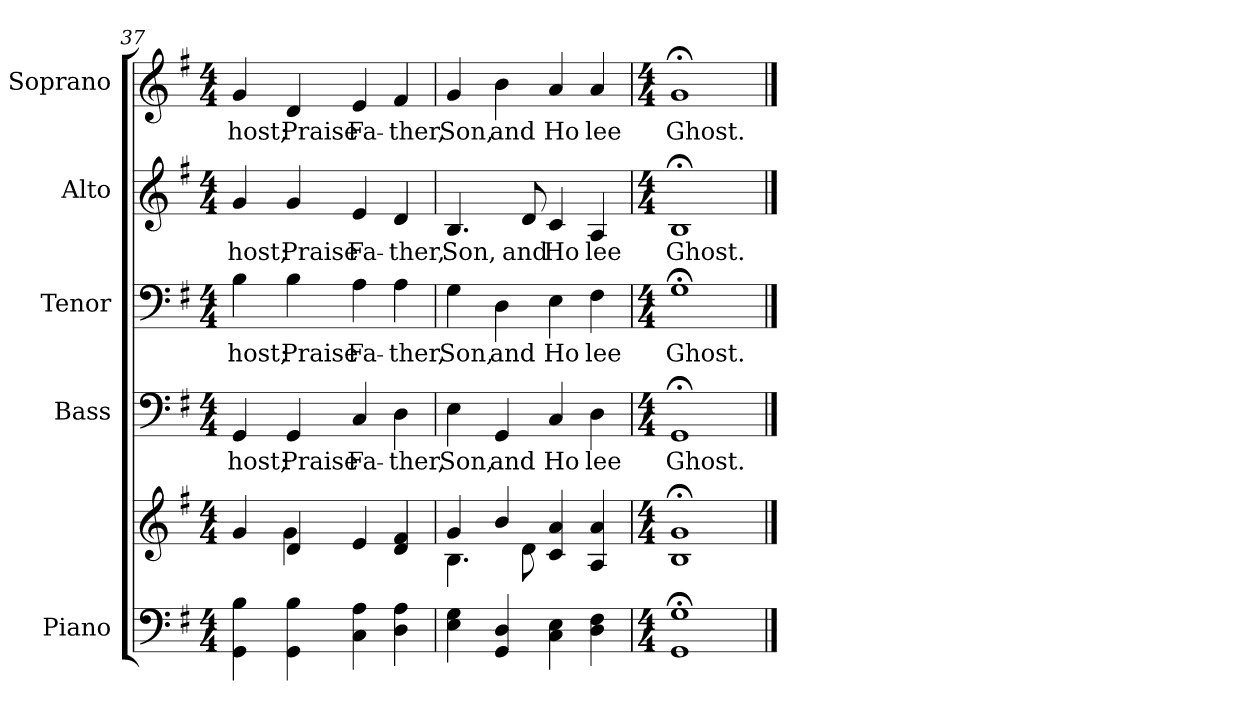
**kern	**kern	**kern	**text	**kern	**text	**kern	**text	**kern	**text
*part5	*part5	*part4	*part4	*part3	*part3	*part2	*part2	*part1	*part1
*staff6	*staff5	*staff4	*staff4	*staff3	*staff3	*staff2	*staff2	*staff1	*staff1
*I"Piano	*	*I"Bass	*	*I"Tenor	*	*I"Alto	*	*I"Soprano	*
*I'Pno.	*	*I'B.	*	*I'T.	*	*I'A.	*	*I'S.	*
!!LO:PB:g=z
*clefF4	*clefG2	*clefF4	*	*clefF4	*	*clefG2	*	*clefG2	*
*k[f#]	*k[f#]	*k[f#]	*	*k[f#]	*	*k[f#]	*	*k[f#]	*
*G:	*G:	*G:	*	*G:	*	*G:	*	*G:	*
*M4/4	*M4/4	*M4/4	*	*M4/4	*	*M4/4	*	*M4/4	*
=37	=37	=37	=37	=37	=37	=37	=37	=37	=37
*	*^	*	*	*	*	*	*	*	*
!	!	!	!	!LO:LY:b:color=#000000	!	!	!	!	!	!
!	!	!	!	!	!	!LO:LY:b:color=#000000	!	!	!	!
!	!	!	!	!	!	!	!	!LO:LY:b:color=#000000	!	!
!	!	!	!	!	!	!	!	!	!	!LO:LY:b:color=#000000
4GGi\ 4Bi	4gi/	4ryy	4GGi/	host;	4Bi\	host;	4gi/	host;	4gi/	host;
!	!	!	!	!LO:LY:b:color=#000000	!	!	!	!	!	!
!	!	!	!	!	!	!LO:LY:b:color=#000000	!	!	!	!
!	!	!	!	!	!	!	!	!LO:LY:b:color=#000000	!	!
!	!	!	!	!	!	!	!	!	!	!LO:LY:b:color=#000000
4GGi\ 4Bi	4di/	4gi\	4GGi/	Praise	4Bi\	Praise	4gi/	Praise	4di/	Praise
!	!	!	!	!LO:LY:b:color=#000000	!	!	!	!	!	!
!	!	!	!	!	!	!LO:LY:b:color=#000000	!	!	!	!
!	!	!	!	!	!	!	!	!LO:LY:b:color=#000000	!	!
!	!	!	!	!	!	!	!	!	!	!LO:LY:b:color=#000000
4Ci\ 4Ai	4ei/	2ryy	4Ci/	Fa-	4Ai\	Fa-	4ei/	Fa-	4ei/	Fa-
!	!	!	!	!LO:LY:b:color=#000000	!	!	!	!	!	!
!	!	!	!	!	!	!LO:LY:b:color=#000000	!	!	!	!
!	!	!	!	!	!	!	!	!LO:LY:b:color=#000000	!	!
!	!	!	!	!	!	!	!	!	!	!LO:LY:b:color=#000000
4Di\ 4Ai	4di/ 4f#i	.	4Di\	-ther,	4Ai\	-ther,	4di/	-ther,	4f#i/	-ther,
=38	=38	=38	=38	=38	=38	=38	=38	=38	=38	=38
!	!	!	!	!LO:LY:b:color=#000000	!	!	!	!	!	!
!	!	!	!	!	!	!LO:LY:b:color=#000000	!	!	!	!
!	!	!	!	!	!	!	!	!LO:LY:b:color=#000000	!	!
!	!	!	!	!	!	!	!	!	!	!LO:LY:b:color=#000000
4Ei\ 4Gi	4gi/	4.Bi\	4Ei\	Son,	4Gi\	Son,	4.Bi/	Son,	4gi/	Son,
!	!	!	!	!LO:LY:b:color=#000000	!	!	!	!	!	!
!	!	!	!	!	!	!LO:LY:b:color=#000000	!	!	!	!
!	!	!	!	!	!	!	!	!	!	!LO:LY:b:color=#000000
4GGi/ 4Di	4bi/	.	4GGi/	and	4Di\	and	.	.	4bi\	and
!	!	!	!	!	!	!	!	!LO:LY:b:color=#000000	!	!
.	.	8di\	.	.	.	.	8di/	and	.	.
!	!	!	!	!LO:LY:b:color=#000000	!	!	!	!	!	!
!	!	!	!	!	!	!LO:LY:b:color=#000000	!	!	!	!
!	!	!	!	!	!	!	!	!LO:LY:b:color=#000000	!	!
!	!	!	!	!	!	!	!	!	!	!LO:LY:b:color=#000000
4Ci\ 4Ei	4ci/ 4ai	2ryy	4Ci/	Ho	4Ei\	Ho	4ci/	Ho	4ai/	Ho
!	!	!	!	!LO:LY:b:color=#000000	!	!	!	!	!	!
!	!	!	!	!	!	!LO:LY:b:color=#000000	!	!	!	!
!	!	!	!	!	!	!	!	!LO:LY:b:color=#000000	!	!
!	!	!	!	!	!	!	!	!	!	!LO:LY:b:color=#000000
4Di\ 4F#i	4Ai/ 4ai	.	4Di\	lee	4F#i\	lee	4Ai/	lee	4ai/	lee
*	*v	*v	*	*	*	*	*	*	*	*
!!LO:PB:g=z
=39	=39	=39	=39	=39	=39	=39	=39	=39	=39
*M4/4	*M4/4	*M4/4	*	*M4/4	*	*M4/4	*	*M4/4	*
!	!	!	!LO:LY:b:color=#000000	!	!	!	!	!	!
!	!	!	!	!	!LO:LY:b:color=#000000	!	!	!	!
!	!	!	!	!	!	!	!LO:LY:b:color=#000000	!	!
!	!	!	!	!	!	!	!	!	!LO:LY:b:color=#000000
1GGi; 1Gi;	1Bi; 1gi;	1GG;i	Ghost.	1G;i	Ghost.	1B;i	Ghost.	1g;i	Ghost.
==	==	==	==	==	==	==	==	==	==
*-	*-	*-	*-	*-	*-	*-	*-	*-	*-
